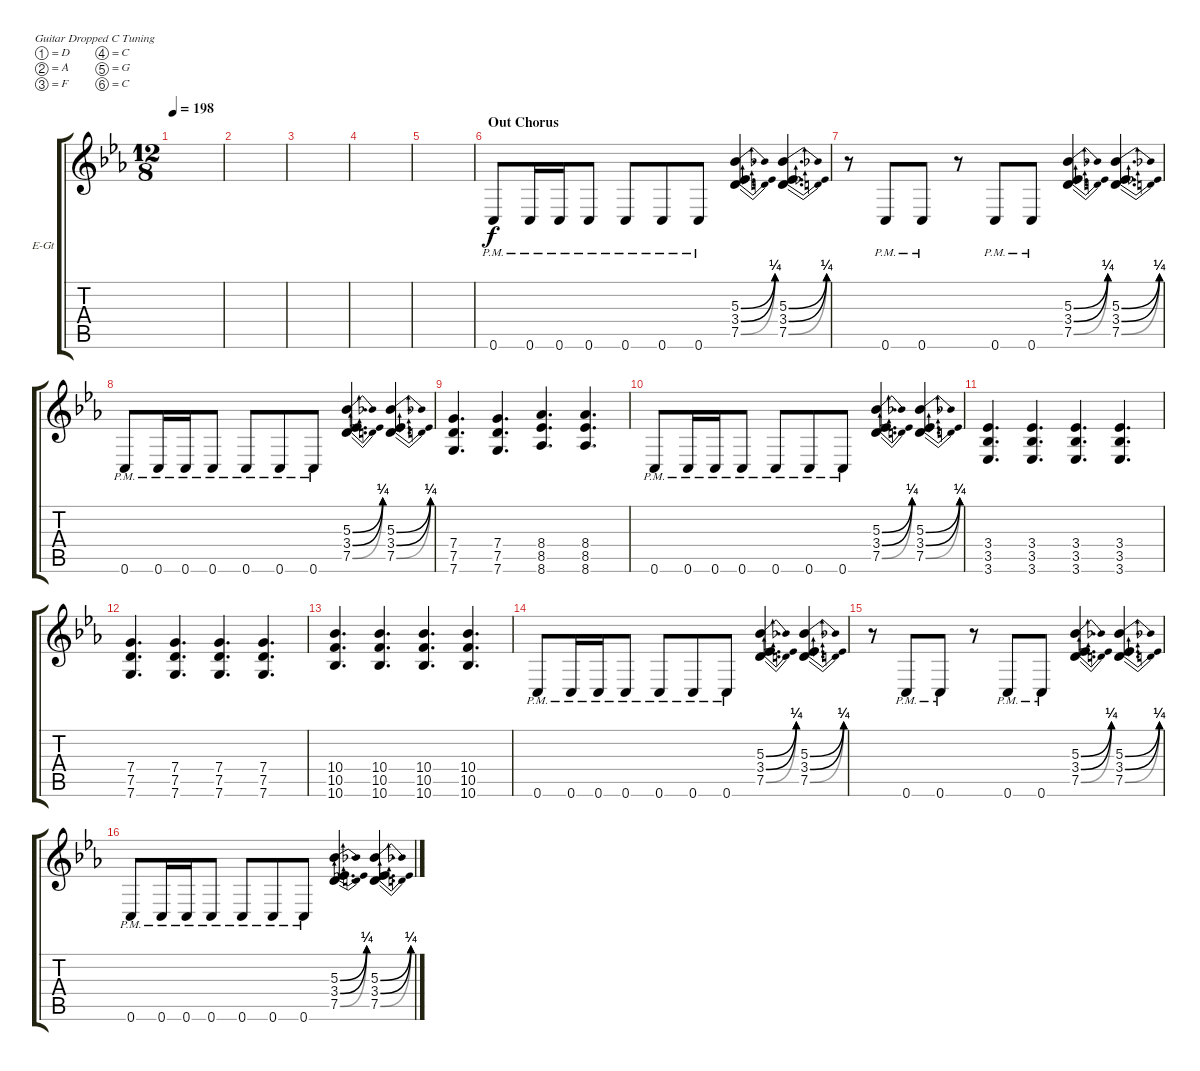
\bracketExtendMode groupsimilarinstruments
\firstSystemTrackNameOrientation horizontal
\otherSystemsTrackNameOrientation horizontal
\track ("Electric Guitar 2" "E-Gt") {instrument distortionguitar}
\staff {score tabs}
\tuning (D4 A3 F3 C3 G2 C2)
\ts (12 8)
\tempo 198
\clef g2
\ks cminor
|
|
|
|
|
\section ("" "Out Chorus")
0.6{pm}.8 0.6{pm}.16 0.6{pm}.16 0.6{pm}.8 0.6{pm}.8 0.6{pm}.8 0.6{pm}.8 (7.5{be (bend 0 0 60 1)} 3.4{be (bend 0 0 60 1)} 5.3{be (bend 0 0 60 1)}).4{d} (7.5{be (bend 0 0 60 1)} 3.4{be (bend 0 0 60 1)} 5.3{be (bend 0 0 60 1)}).4{d} |
r.8 0.6{pm}.8 0.6{pm}.8 r.8 0.6{pm}.8 0.6{pm}.8 (7.5{be (bend 0 0 60 1)} 3.4{be (bend 0 0 60 1)} 5.3{be (bend 0 0 60 1)}).4{d} (7.5{be (bend 0 0 60 1)} 3.4{be (bend 0 0 60 1)} 5.3{be (bend 0 0 60 1)}).4{d} |
0.6{pm}.8 0.6{pm}.16 0.6{pm}.16 0.6{pm}.8 0.6{pm}.8 0.6{pm}.8 0.6{pm}.8 (7.5{be (bend 0 0 60 1)} 3.4{be (bend 0 0 60 1)} 5.3{be (bend 0 0 60 1)}).4{d} (7.5{be (bend 0 0 60 1)} 3.4{be (bend 0 0 60 1)} 5.3{be (bend 0 0 60 1)}).4{d} |
(7.6 7.5 7.4).4{d} (7.4 7.5 7.6).4{d} (8.6 8.5 8.4).4{d} (8.4 8.5 8.6).4{d} |
0.6{pm}.8 0.6{pm}.16 0.6{pm}.16 0.6{pm}.8 0.6{pm}.8 0.6{pm}.8 0.6{pm}.8 (7.5{be (bend 0 0 60 1)} 3.4{be (bend 0 0 60 1)} 5.3{be (bend 0 0 60 1)}).4{d} (7.5{be (bend 0 0 60 1)} 3.4{be (bend 0 0 60 1)} 5.3{be (bend 0 0 60 1)}).4{d} |
(3.6 3.5 3.4).4{d} (3.6 3.5 3.4).4{d} (3.6 3.5 3.4).4{d} (3.6 3.5 3.4).4{d} |
(7.4 7.5 7.6).4{d} (7.4 7.5 7.6).4{d} (7.4 7.5 7.6).4{d} (7.4 7.5 7.6).4{d} |
(10.6 10.5 10.4).4{d} (10.6 10.5 10.4).4{d} (10.6 10.5 10.4).4{d} (10.6 10.5 10.4).4{d} |
0.6{pm}.8 0.6{pm}.16 0.6{pm}.16 0.6{pm}.8 0.6{pm}.8 0.6{pm}.8 0.6{pm}.8 (7.5{be (bend 0 0 60 1)} 3.4{be (bend 0 0 60 1)} 5.3{be (bend 0 0 60 1)}).4{d} (7.5{be (bend 0 0 60 1)} 3.4{be (bend 0 0 60 1)} 5.3{be (bend 0 0 60 1)}).4{d} |
r.8 0.6{pm}.8 0.6{pm}.8 r.8 0.6{pm}.8 0.6{pm}.8 (7.5{be (bend 0 0 60 1)} 3.4{be (bend 0 0 60 1)} 5.3{be (bend 0 0 60 1)}).4{d} (7.5{be (bend 0 0 60 1)} 3.4{be (bend 0 0 60 1)} 5.3{be (bend 0 0 60 1)}).4{d} |
0.6{pm}.8 0.6{pm}.16 0.6{pm}.16 0.6{pm}.8 0.6{pm}.8 0.6{pm}.8 0.6{pm}.8 (7.5{be (bend 0 0 60 1)} 3.4{be (bend 0 0 60 1)} 5.3{be (bend 0 0 60 1)}).4{d} (7.5{be (bend 0 0 60 1)} 3.4{be (bend 0 0 60 1)} 5.3{be (bend 0 0 60 1)}).4{d}
